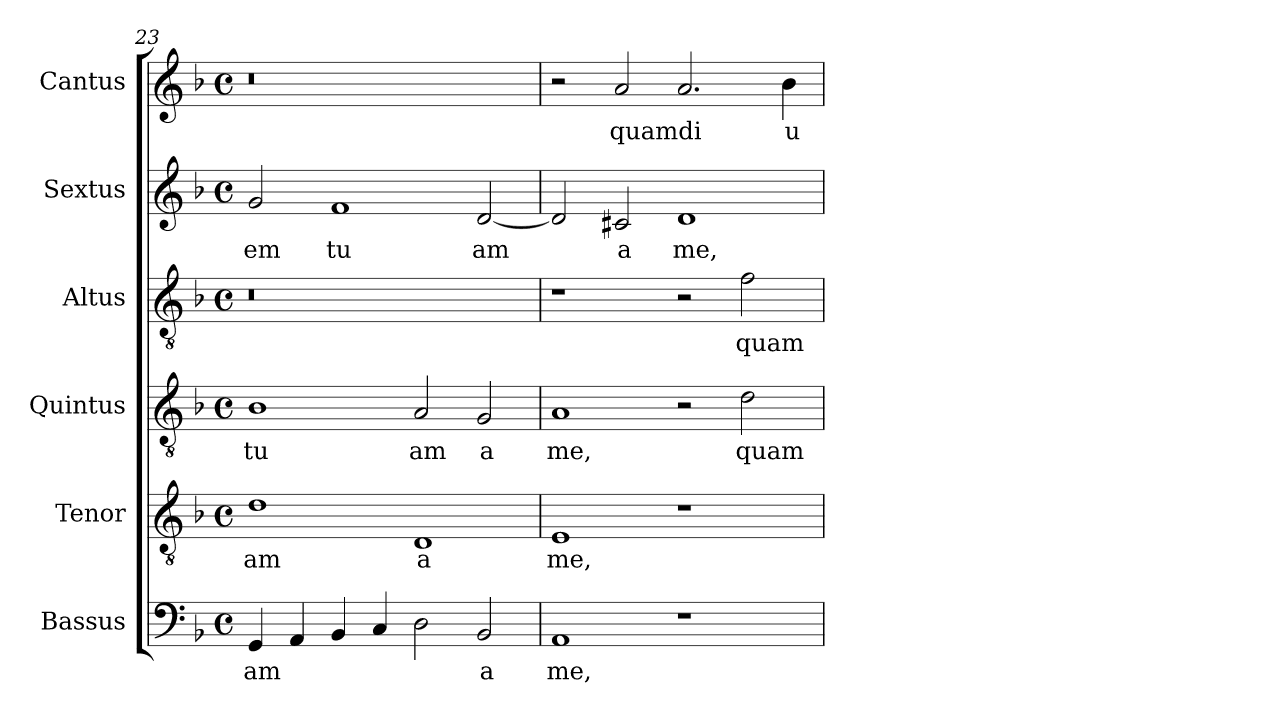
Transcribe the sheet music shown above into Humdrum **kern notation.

**kern	**text	**kern	**text	**kern	**text	**kern	**text	**kern	**text	**kern	**text
*part6	*part6	*part5	*part5	*part4	*part4	*part3	*part3	*part2	*part2	*part1	*part1
*staff6	*staff6	*staff5	*staff5	*staff4	*staff4	*staff3	*staff3	*staff2	*staff2	*staff1	*staff1
*I"Bassus	*	*I"Tenor	*	*I"Quintus	*	*I"Altus	*	*I"Sextus	*	*I"Cantus	*
*clefF4	*	*clefGv2	*	*clefGv2	*	*clefGv2	*	*clefG2	*	*clefG2	*
*k[b-]	*	*k[b-]	*	*k[b-]	*	*k[b-]	*	*k[b-]	*	*k[b-]	*
*F:	*	*F:	*	*F:	*	*F:	*	*F:	*	*F:	*
*M4/4	*	*M4/4	*	*M4/4	*	*M4/4	*	*M4/4	*	*M4/4	*
*met(c)	*	*met(c)	*	*met(c)	*	*met(c)	*	*met(c)	*	*met(c)	*
=23	=23	=23	=23	=23	=23	=23	=23	=23	=23	=23	=23
!	!LO:LY:b	!	!LO:LY:b:cj	!	!LO:LY:b:cj	!	!	!	!LO:LY:b:cj	!	!
4GG/	am	1d	am	1B-	tu	0r	.	2g/	em	0r	.
4AA/	.	.	.	.	.	.	.	.	.	.	.
!	!	!	!	!	!	!	!	!	!LO:LY:b:cj	!	!
4BB-/	.	.	.	.	.	.	.	1f	tu	.	.
4C/	.	.	.	.	.	.	.	.	.	.	.
!	!	!	!LO:LY:b:cj	!	!LO:LY:b:cj	!	!	!	!	!	!
2D\	.	1D	a	2A/	am	.	.	.	.	.	.
!	!LO:LY:b:cj	!	!	!	!LO:LY:b:cj	!	!	!	!LO:LY:b	!	!
2BB-/	a	.	.	2G/	a	.	.	[>2d/	am	.	.
!!LO:LB:g=z
=24	=24	=24	=24	=24	=24	=24	=24	=24	=24	=24	=24
!	!LO:LY:b:cj	!	!LO:LY:b:cj	!	!LO:LY:b:cj	!	!	!	!	!	!
1AA	me,	1E	me,	1A	me,	1r	.	2d/]	.	2r	.
!	!	!	!	!	!	!	!	!	!LO:LY:b:cj	!	!LO:LY:b:cj
.	.	.	.	.	.	.	.	2c#X/	a	2a/	quamdi
!	!	!	!	!	!	!	!	!	!LO:LY:b:cj	!	!
1r	.	1r	.	2r	.	2r	.	1d	me,	2.a/	.
!	!	!	!	!	!LO:LY:b:cj	!	!LO:LY:b:cj	!	!	!	!
.	.	.	.	2d\	quam	2f\	quam	.	.	.	.
!	!	!	!	!	!	!	!	!	!	!	!LO:LY:b:cj
.	.	.	.	.	.	.	.	.	.	4b-\	u
=	=	=	=	=	=	=	=	=	=	=	=
*-	*-	*-	*-	*-	*-	*-	*-	*-	*-	*-	*-
